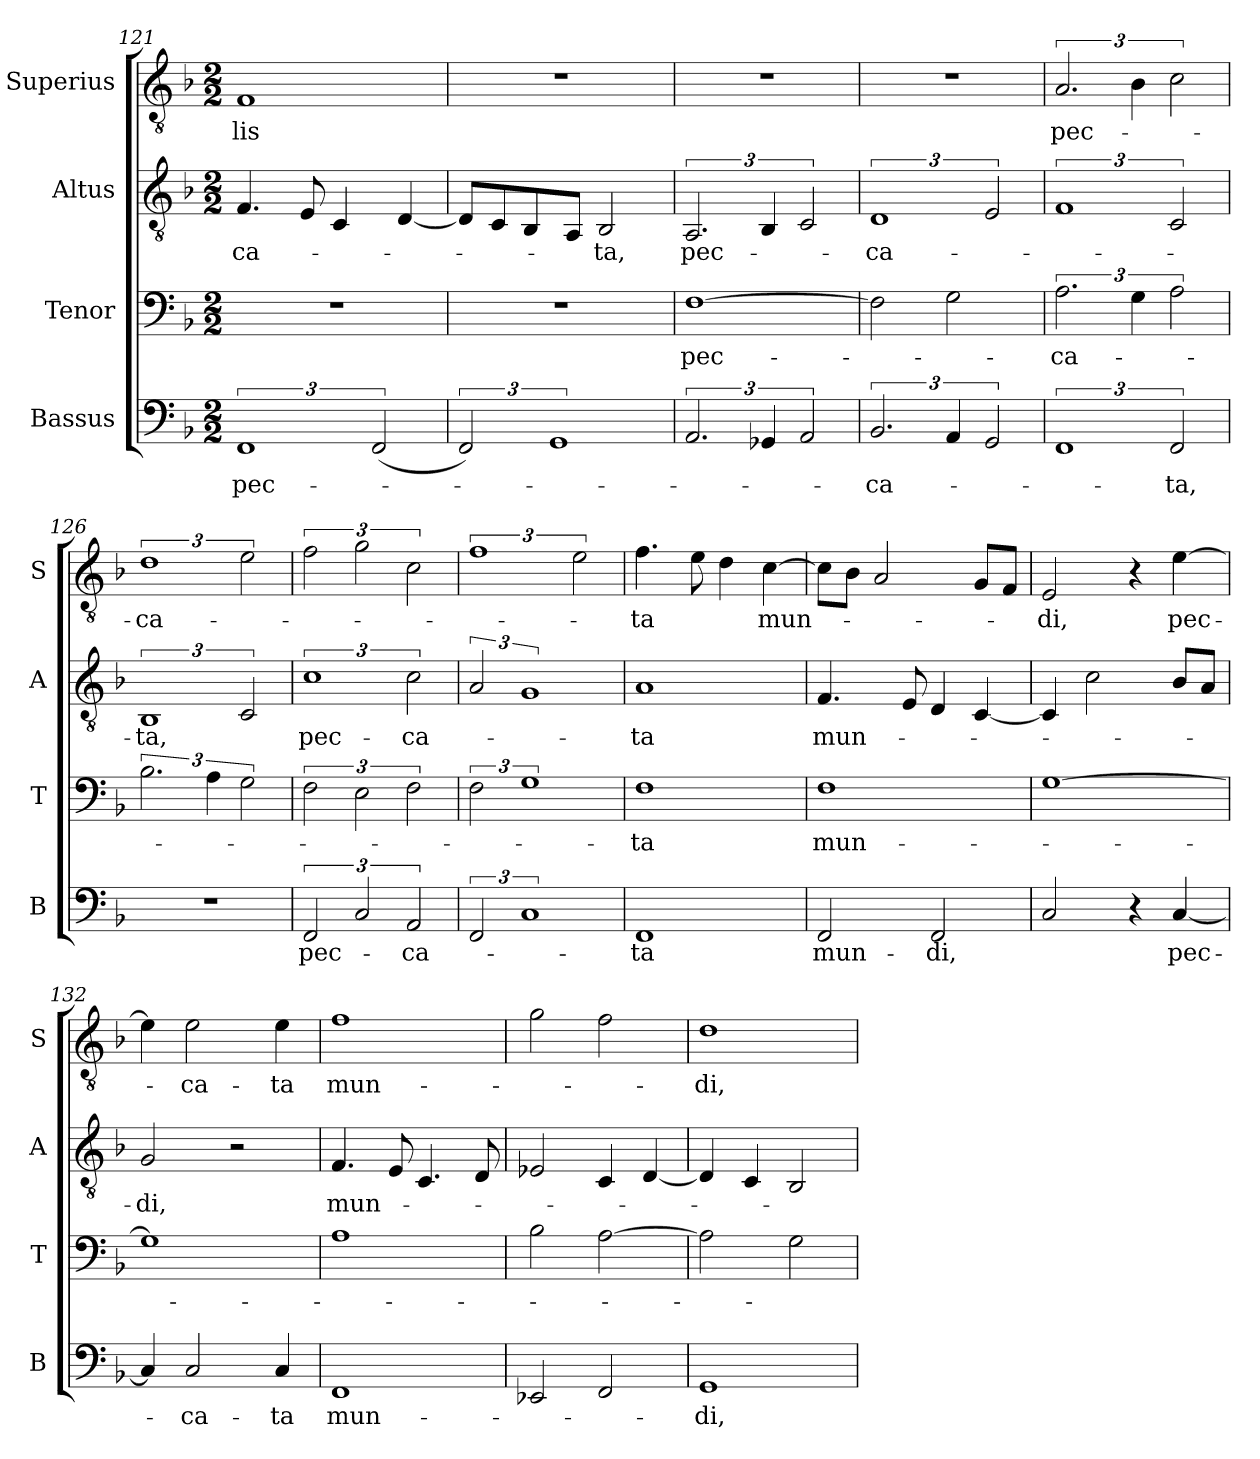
**kern	**text	**kern	**text	**kern	**text	**kern	**text
*part4	*part4	*part3	*part3	*part2	*part2	*part1	*part1
*staff4	*staff4	*staff3	*staff3	*staff2	*staff2	*staff1	*staff1
*I"Bassus	*	*I"Tenor	*	*I"Altus	*	*I"Superius	*
*I'B	*	*I'T	*	*I'A	*	*I'S	*
*clefF4	*	*clefF4	*	*clefGv2	*	*clefGv2	*
*k[b-]	*	*k[b-]	*	*k[b-]	*	*k[b-]	*
*M2/2	*	*M2/2	*	*M2/2	*	*M2/2	*
=121	=121	=121	=121	=121	=121	=121	=121
!	!LO:LY:i	!	!	!	!	!	!
3%2FF	pec-	1r	.	4.F	-ca-	1F	-lis
.	.	.	.	8E	.	.	.
.	.	.	.	4C	.	.	.
(3FF	.	.	.	.	.	.	.
.	.	.	.	[4D	.	.	.
=122	=122	=122	=122	=122	=122	=122	=122
3FF)	.	1r	.	8DL]	.	1r	.
.	.	.	.	8C	.	.	.
.	.	.	.	8BB-	.	.	.
3%2GG	.	.	.	.	.	.	.
.	.	.	.	8AAJ	.	.	.
.	.	.	.	2BB-	-ta,	.	.
=123	=123	=123	=123	=123	=123	=123	=123
!	!	!	!	!	!LO:LY:i	!	!
3.AA	.	[1F	pec-	3.AA	pec-	1r	.
6GG-X	.	.	.	6BB-	.	.	.
3AA	.	.	.	3C	.	.	.
=124	=124	=124	=124	=124	=124	=124	=124
!	!LO:LY:i	!	!	!	!LO:LY:i	!	!
3.BB-	ca-	2F]	.	3%2D	-ca-	1r	.
6AA	.	2G	.	.	.	.	.
3GG	.	.	.	3E	.	.	.
=125	=125	=125	=125	=125	=125	=125	=125
3%2FF	.	3.A	-ca-	3%2F	.	3.A	pec-
.	.	6G	.	.	.	6B-	.
!	!LO:LY:i	!	!	!	!	!	!
3FF	-ta,	3A	.	3C	.	3c	.
=126	=126	=126	=126	=126	=126	=126	=126
!	!	!	!	!	!LO:LY:i	!	!
1r	.	3.B-	.	3%2BB-	-ta,	3%2d	-ca-
.	.	6A	.	.	.	.	.
.	.	3G	.	3C	.	3e	.
=127	=127	=127	=127	=127	=127	=127	=127
!	!LO:LY:i	!	!	!	!LO:LY:i	!	!
3FF	pec-	3F	.	3%2c	pec-	3f	.
3C	.	3E	.	.	.	3g	.
!	!LO:LY:i	!	!	!	!LO:LY:i	!	!
3AA	-ca-	3F	.	3c	-ca-	3c	.
=128	=128	=128	=128	=128	=128	=128	=128
3FF	.	3F	.	3A	.	3%2f	.
3%2C	.	3%2G	.	3%2G	.	.	.
.	.	.	.	.	.	3e	.
=129	=129	=129	=129	=129	=129	=129	=129
!	!LO:LY:i	!	!	!	!LO:LY:i	!	!
1FF	-ta	1F	-ta	1A	-ta	4.f	-ta
.	.	.	.	.	.	8e	.
.	.	.	.	.	.	4d	.
.	.	.	.	.	.	[4c	mun-
=130	=130	=130	=130	=130	=130	=130	=130
2FF	mun-	1F	mun-	4.F	mun-	8cL]	.
.	.	.	.	.	.	8B-J	.
.	.	.	.	.	.	2A	.
.	.	.	.	8E	.	.	.
2FF	-di,	.	.	4D	.	.	.
.	.	.	.	[4C	.	8GL	.
.	.	.	.	.	.	8FJ	.
=131	=131	=131	=131	=131	=131	=131	=131
2C	.	[1G	.	4C]	.	2E	-di,
.	.	.	.	2c	.	.	.
4r	.	.	.	.	.	4r	.
!	!LO:LY:i	!	!	!	!	!	!LO:LY:i
[4C	pec-	.	.	8B-L	.	[4e	pec-
.	.	.	.	8AJ	.	.	.
=132	=132	=132	=132	=132	=132	=132	=132
4C]	.	1G]	.	2G	-di,	4e]	.
!	!LO:LY:i	!	!	!	!	!	!LO:LY:i
2C	-ca-	.	.	.	.	2e	-ca-
.	.	.	.	2r	.	.	.
!	!LO:LY:i	!	!	!	!	!	!LO:LY:i
4C	-ta	.	.	.	.	4e	-ta
=133	=133	=133	=133	=133	=133	=133	=133
!	!LO:LY:i	!	!	!	!LO:LY:i	!	!LO:LY:i
1FF	mun-	1A	.	4.F	mun-	1f	mun-
.	.	.	.	8E	.	.	.
.	.	.	.	4.C	.	.	.
.	.	.	.	8D	.	.	.
=134	=134	=134	=134	=134	=134	=134	=134
2EE-X	.	2B-	.	2E-X	.	2g	.
2FF	.	[2A	.	4C	.	2f	.
.	.	.	.	[4D	.	.	.
=135	=135	=135	=135	=135	=135	=135	=135
!	!LO:LY:i	!	!	!	!	!	!LO:LY:i
1GG	-di,	2A]	.	4D]	.	1d	-di,
.	.	.	.	4C	.	.	.
.	.	2G	.	2BB-	.	.	.
=	=	=	=	=	=	=	=
*-	*-	*-	*-	*-	*-	*-	*-
